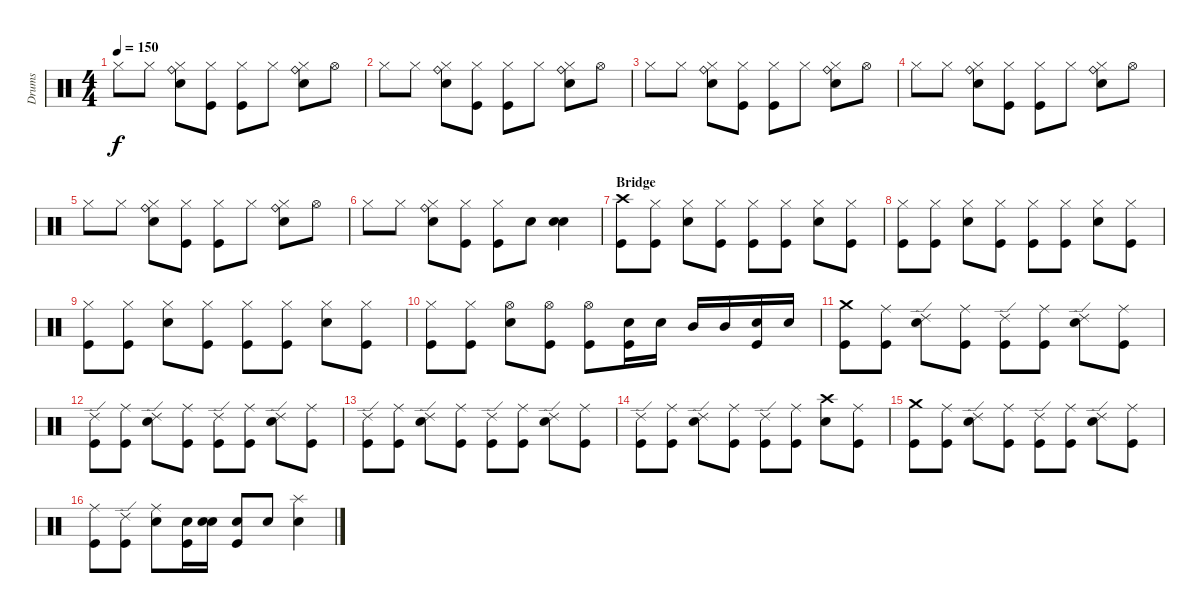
\track ("Drums" "Drums") {instrument percussion}
\staff {score}
\articulation defaults
\ts (4 4)
\tempo 150
\clef neutral
\ks c "Hi-Hat (closed)".8{dy f} "Hi-Hat (closed)".8
("Electric Snare (hit)" "Hi-Hat (closed)" "Ride (bell)").8 ("Kick (hit)" "Hi-Hat (closed)").8 ("Kick (hit)" "Hi-Hat (closed)").8 "Hi-Hat (closed)".8 ("Electric Snare (hit)" "Hi-Hat (closed)" "Ride (bell)").8 "Hi-Hat (open)".8 |
"Hi-Hat (closed)".8 "Hi-Hat (closed)".8 ("Electric Snare (hit)" "Hi-Hat (closed)" "Ride (bell)").8 ("Kick (hit)" "Hi-Hat (closed)").8 ("Kick (hit)" "Hi-Hat (closed)").8 "Hi-Hat (closed)".8 ("Electric Snare (hit)" "Hi-Hat (closed)" "Ride (bell)").8 "Hi-Hat (open)".8 |
"Hi-Hat (closed)".8 "Hi-Hat (closed)".8 ("Electric Snare (hit)" "Hi-Hat (closed)" "Ride (bell)").8 ("Kick (hit)" "Hi-Hat (closed)").8 ("Kick (hit)" "Hi-Hat (closed)").8 "Hi-Hat (closed)".8 ("Electric Snare (hit)" "Hi-Hat (closed)" "Ride (bell)").8 "Hi-Hat (open)".8 |
"Hi-Hat (closed)".8 "Hi-Hat (closed)".8 ("Electric Snare (hit)" "Hi-Hat (closed)" "Ride (bell)").8 ("Kick (hit)" "Hi-Hat (closed)").8 ("Kick (hit)" "Hi-Hat (closed)").8 "Hi-Hat (closed)".8 ("Electric Snare (hit)" "Hi-Hat (closed)" "Ride (bell)").8 "Hi-Hat (open)".8 |
"Hi-Hat (closed)".8 "Hi-Hat (closed)".8 ("Electric Snare (hit)" "Hi-Hat (closed)" "Ride (bell)").8 ("Kick (hit)" "Hi-Hat (closed)").8 ("Kick (hit)" "Hi-Hat (closed)").8 "Hi-Hat (closed)".8 ("Electric Snare (hit)" "Hi-Hat (closed)" "Ride (bell)").8 "Hi-Hat (open)".8 |
"Hi-Hat (closed)".8 "Hi-Hat (closed)".8 ("Electric Snare (hit)" "Hi-Hat (closed)" "Ride (bell)").8 ("Kick (hit)" "Hi-Hat (closed)").8 ("Kick (hit)" "Hi-Hat (closed)").8 "Electric Snare (hit)".8 ("Electric Snare (hit)" "Electric Snare (hit)").4 |
\section ("" "Bridge")
("Kick (hit)" "Crash high (hit)").8 ("Kick (hit)" "Hi-Hat (closed)").8 ("Electric Snare (hit)" "Hi-Hat (closed)").8 ("Kick (hit)" "Hi-Hat (closed)").8 ("Kick (hit)" "Hi-Hat (closed)").8 ("Kick (hit)" "Hi-Hat (closed)").8 ("Electric Snare (hit)" "Hi-Hat (closed)").8 ("Kick (hit)" "Hi-Hat (closed)").8 |
("Kick (hit)" "Hi-Hat (closed)").8 ("Kick (hit)" "Hi-Hat (closed)").8 ("Electric Snare (hit)" "Hi-Hat (closed)").8 ("Kick (hit)" "Hi-Hat (closed)").8 ("Kick (hit)" "Hi-Hat (closed)").8 ("Kick (hit)" "Hi-Hat (closed)").8 ("Electric Snare (hit)" "Hi-Hat (closed)").8 ("Kick (hit)" "Hi-Hat (closed)").8 |
("Kick (hit)" "Hi-Hat (closed)").8 ("Kick (hit)" "Hi-Hat (closed)").8 ("Electric Snare (hit)" "Hi-Hat (closed)").8 ("Kick (hit)" "Hi-Hat (closed)").8 ("Kick (hit)" "Hi-Hat (closed)").8 ("Kick (hit)" "Hi-Hat (closed)").8 ("Electric Snare (hit)" "Hi-Hat (closed)").8 ("Kick (hit)" "Hi-Hat (closed)").8 |
("Kick (hit)" "Hi-Hat (closed)").8 ("Kick (hit)" "Hi-Hat (closed)").8 ("Electric Snare (hit)" "Hi-Hat (open)").8 ("Kick (hit)" "Hi-Hat (open)").8 ("Kick (hit)" "Hi-Hat (open)").8 ("Kick (hit)" "Electric Snare (hit)").16 "Electric Snare (hit)".16 "Mid Tom (hit)".16 "Mid Tom (hit)".16 ("Kick (hit)" "Electric Snare (hit)").16 "Electric Snare (hit)".16 |
("Kick (hit)" "Crash medium (hit)").8 ("Kick (hit)" "Ride (middle)").8 ("Electric Snare (hit)" "Ride (edge) 2").8 ("Kick (hit)" "Ride (middle)").8 ("Kick (hit)" "Ride (edge) 2").8 ("Kick (hit)" "Ride (middle)").8 ("Electric Snare (hit)" "Ride (edge) 2").8 ("Kick (hit)" "Ride (middle)").8 |
("Kick (hit)" "Ride (edge) 2").8 ("Kick (hit)" "Ride (middle)").8 ("Electric Snare (hit)" "Ride (edge) 2").8 ("Kick (hit)" "Ride (middle)").8 ("Kick (hit)" "Ride (edge) 2").8 ("Kick (hit)" "Ride (middle)").8 ("Electric Snare (hit)" "Ride (edge) 2").8 ("Kick (hit)" "Ride (middle)").8 |
("Kick (hit)" "Ride (edge) 2").8 ("Kick (hit)" "Ride (middle)").8 ("Electric Snare (hit)" "Ride (edge) 2").8 ("Kick (hit)" "Ride (middle)").8 ("Kick (hit)" "Ride (edge) 2").8 ("Kick (hit)" "Ride (middle)").8 ("Electric Snare (hit)" "Ride (edge) 2").8 ("Kick (hit)" "Ride (middle)").8 |
("Kick (hit)" "Ride (edge) 2").8 ("Kick (hit)" "Ride (middle)").8 ("Electric Snare (hit)" "Ride (edge) 2").8 ("Kick (hit)" "Ride (middle)").8 ("Kick (hit)" "Ride (edge) 2").8 ("Kick (hit)" "Ride (middle)").8 ("Electric Snare (hit)" "Crash high (hit)").8 ("Kick (hit)" "Ride (middle)").8 |
("Kick (hit)" "Crash medium (hit)").8 ("Kick (hit)" "Ride (middle)").8 ("Electric Snare (hit)" "Ride (edge) 2").8 ("Kick (hit)" "Ride (middle)").8 ("Kick (hit)" "Ride (edge) 2").8 ("Kick (hit)" "Ride (middle)").8 ("Electric Snare (hit)" "Ride (edge) 2").8 ("Kick (hit)" "Ride (middle)").8 |
("Kick (hit)" "Ride (middle)").8 ("Kick (hit)" "Ride (edge) 2").8 ("Electric Snare (hit)" "Ride (middle)").8 ("Kick (hit)" "Electric Snare (hit)").16 ("Electric Snare (hit)" "Electric Snare (hit)").16 ("Kick (hit)" "Electric Snare (hit)").8 "Electric Snare (hit)".8 ("Electric Snare (hit)" "Splash (hit)").4
